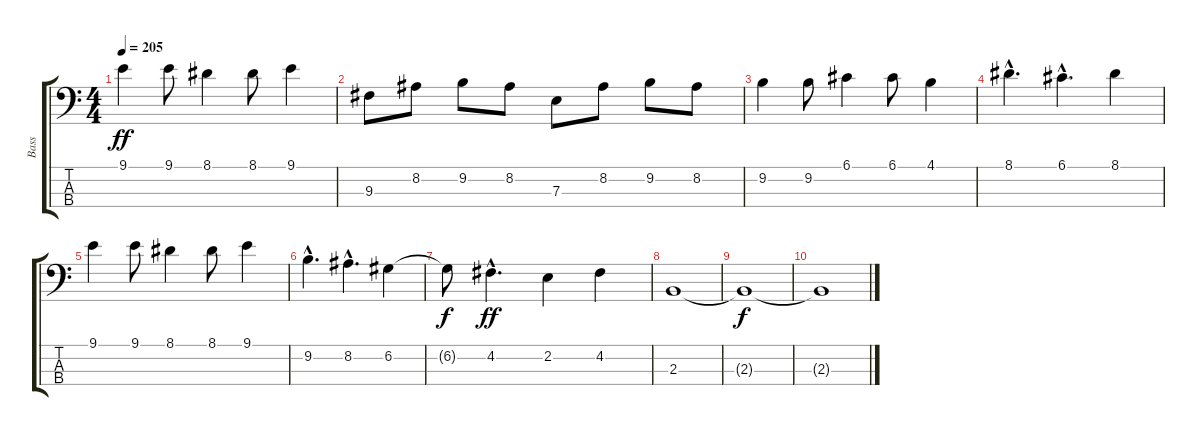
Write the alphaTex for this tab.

\track ("Bass" "Bass") {instrument electricbassfinger}
\staff {score tabs}
\tuning (G2 D2 A1 E1) {hide}
\ts (4 4)
\tempo 205
\clef f4
\ks c
9.1.4{dy ff} 9.1.8 8.1.4 8.1.8 9.1.4 |
9.3.8 8.2.8 9.2.8 8.2.8 7.3.8 8.2.8 9.2.8 8.2.8 |
9.2.4 9.2.8 6.1.4 6.1.8 4.1.4 |
8.1{hac}.4{d} 6.1{hac}.4{d} 8.1.4 |
9.1.4 9.1.8 8.1.4 8.1.8 9.1.4 |
9.2{hac}.4{d} 8.2{hac}.4{d} 6.2.4 |
6.2{t}.8{dy f} 4.2{hac}.4{d dy ff} 2.2.4 4.2.4 |
2.3.1 |
2.3{t}.1{dy f} |
2.3{t}.1
